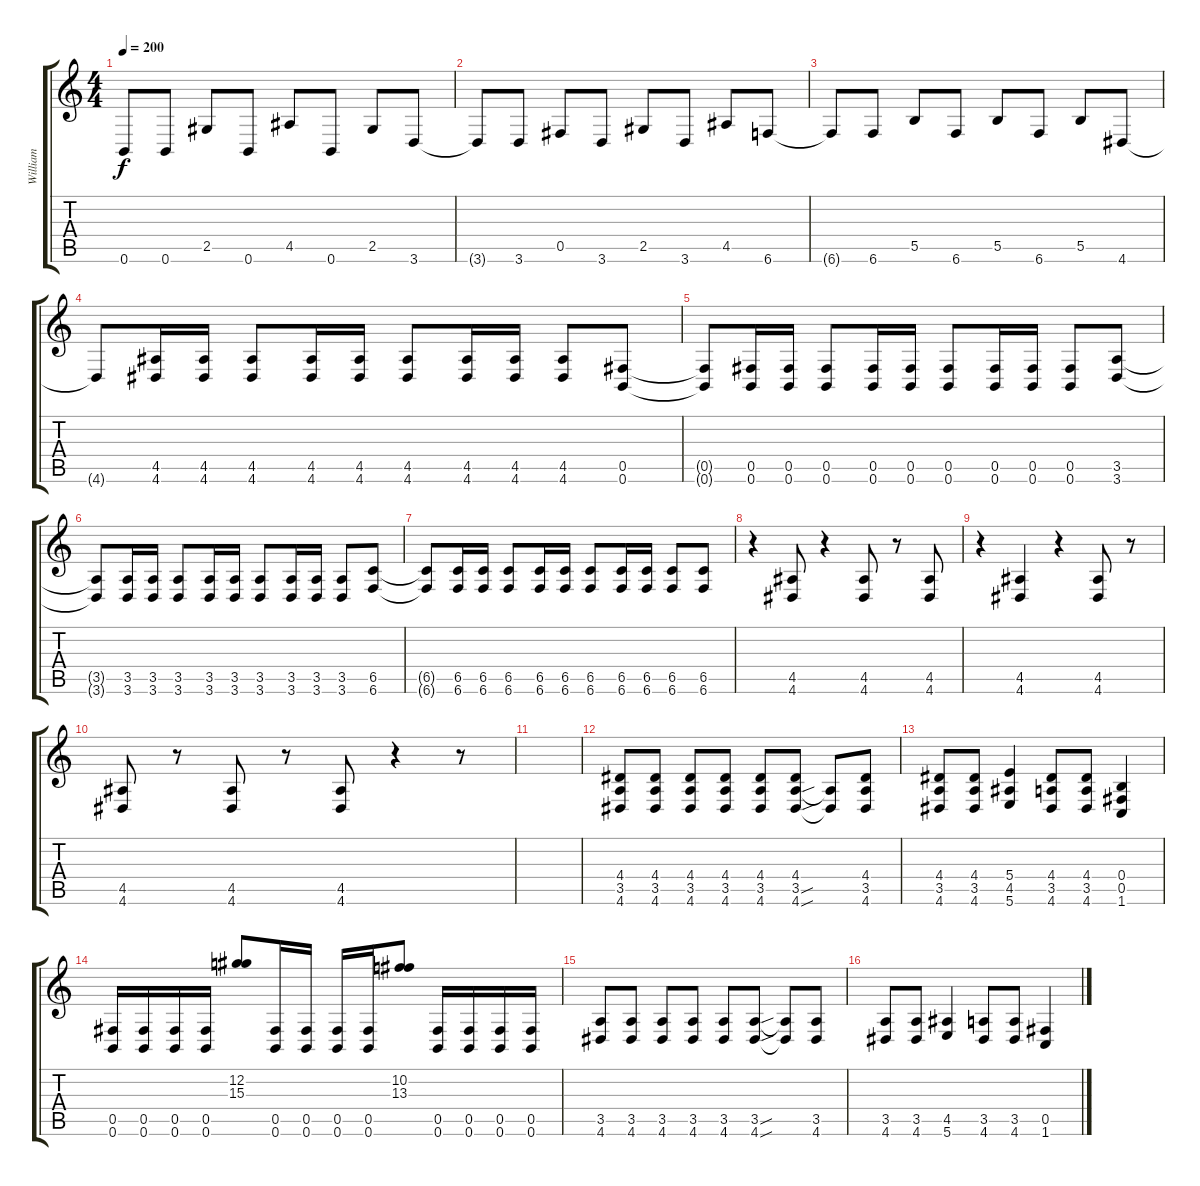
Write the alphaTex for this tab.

\track ("William" "William") {instrument distortionguitar}
\staff {score tabs}
\tuning (Db4 Ab3 E3 B2 Gb2 B1) {hide}
\ts (4 4)
\tempo 200
\clef g2
\ks c
0.6{t}.8{dy f} 0.6.8 2.5.8 0.6.8 4.5.8 0.6.8 2.5.8 3.6.8 |
3.6{t}.8 3.6.8 0.5.8 3.6.8 2.5.8 3.6.8 4.5.8 6.6.8 |
6.6{t}.8 6.6.8 5.5.8 6.6.8 5.5.8 6.6.8 5.5.8 4.6.8 |
4.6{t}.8 (4.5 4.6).16 (4.5 4.6).16 (4.5 4.6).8 (4.5 4.6).16 (4.5 4.6).16 (4.5 4.6).8 (4.5 4.6).16 (4.5 4.6).16 (4.5 4.6).8 (0.5 0.6).8 |
(0.5{t} 0.6{t}).8 (0.5 0.6).16 (0.5 0.6).16 (0.5 0.6).8 (0.5 0.6).16 (0.5 0.6).16 (0.5 0.6).8 (0.5 0.6).16 (0.5 0.6).16 (0.5 0.6).8 (3.5 3.6).8 |
(3.5{t} 3.6{t}).8 (3.5 3.6).16 (3.5 3.6).16 (3.5 3.6).8 (3.5 3.6).16 (3.5 3.6).16 (3.5 3.6).8 (3.5 3.6).16 (3.5 3.6).16 (3.5 3.6).8 (6.5 6.6).8 |
(6.5{t} 6.6{t}).8 (6.5 6.6).16 (6.5 6.6).16 (6.5 6.6).8 (6.5 6.6).16 (6.5 6.6).16 (6.5 6.6).8 (6.5 6.6).16 (6.5 6.6).16 (6.5 6.6).8 (6.5 6.6).8 |
r.4 (4.5 4.6).8 r.4 (4.5 4.6).8 r.8 (4.5 4.6).8 |
r.4 (4.5 4.6).4 r.4 (4.5 4.6).8 r.8 |
(4.5 4.6).8 r.8 (4.5 4.6).8 r.8 (4.5 4.6).8 r.4 r.8 |
|
(4.4 3.5 4.6).8 (4.4 3.5 4.6).8 (4.4 3.5 4.6).8 (4.4 3.5 4.6).8 (4.4 3.5 4.6).8 (4.4 3.5{sou} 4.6{sou}).8 (3.5{t} 4.6{t}).8 (4.4 3.5 4.6).8 |
(4.4 3.5 4.6).8 (4.4 3.5 4.6).8 (5.4 4.5 5.6).4 (4.4 3.5 4.6).8 (4.4 3.5 4.6).8 (0.4 0.5 1.6).4 |
(0.5 0.6).16 (0.5 0.6).16 (0.5 0.6).16 (0.5 0.6).16 (12.2 15.3).8 (0.5 0.6).16 (0.5 0.6).16 (0.5 0.6).16 (0.5 0.6).16 (10.2 13.3).8 (0.5 0.6).16 (0.5 0.6).16 (0.5 0.6).16 (0.5 0.6).16 |
(3.5 4.6).8 (3.5 4.6).8 (3.5 4.6).8 (3.5 4.6).8 (3.5 4.6).8 (3.5{sou} 4.6{sou}).8 (3.5{t} 4.6{t}).8 (3.5 4.6).8 |
(3.5 4.6).8 (3.5 4.6).8 (4.5 5.6).4 (3.5 4.6).8 (3.5 4.6).8 (0.5 1.6).4
